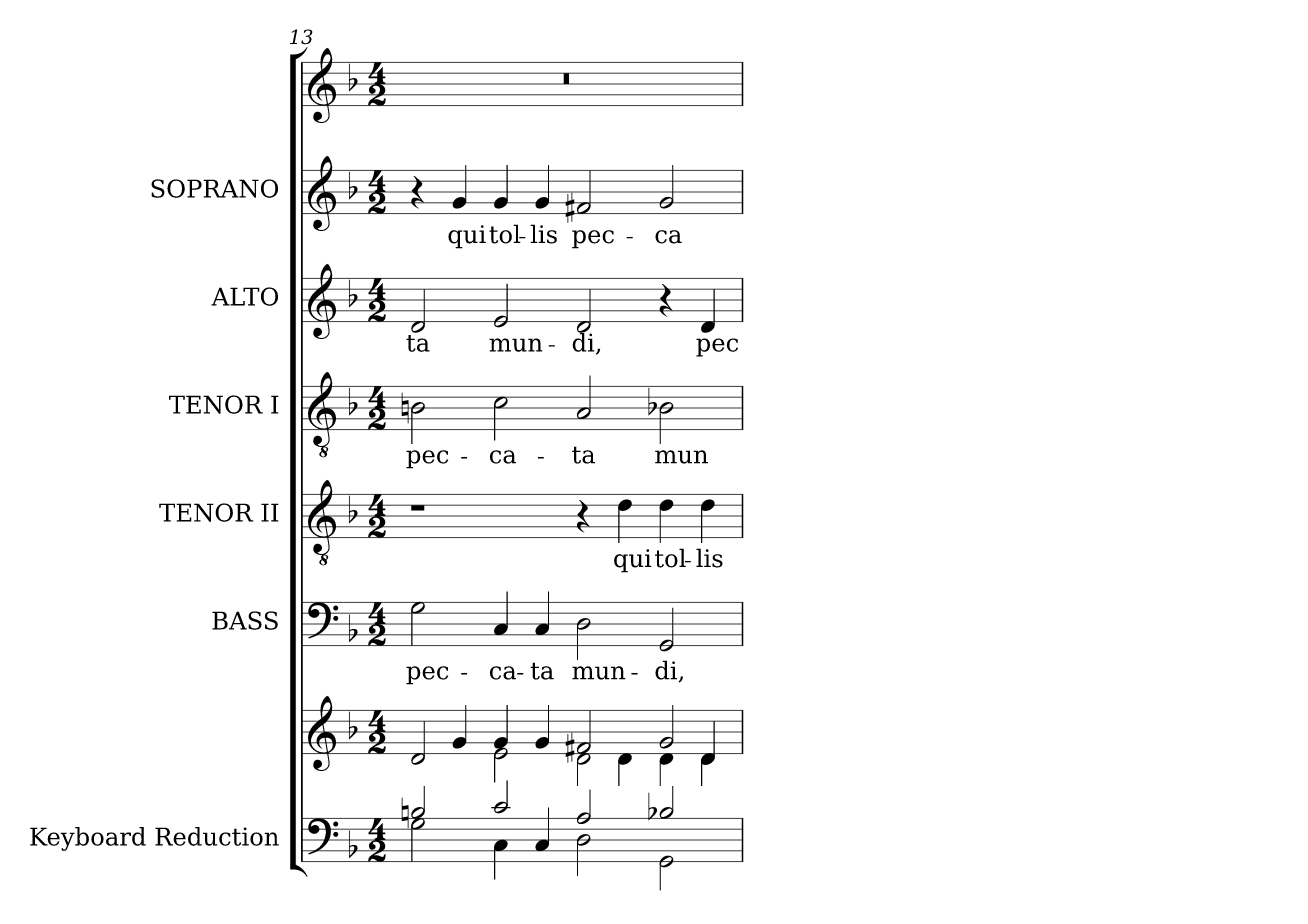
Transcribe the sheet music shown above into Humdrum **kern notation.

**kern	**kern	**kern	**text	**kern	**text	**kern	**text	**kern	**text	**kern	**text	**kern
*part7	*part7	*part6	*part6	*part5	*part5	*part4	*part4	*part3	*part3	*part2	*part2	*part1
*staff8	*staff7	*staff6	*staff6	*staff5	*staff5	*staff4	*staff4	*staff3	*staff3	*staff2	*staff2	*staff1
*I"Keyboard Reduction	*	*I"BASS	*	*I"TENOR II	*	*I"TENOR I	*	*I"ALTO	*	*I"SOPRANO	*	*
*I'Reduc.	*	*I'B.	*	*I'T. II	*	*I'T. I	*	*I'A.	*	*I'S.	*	*
!!LO:PB:g=z
*clefF4	*clefG2	*clefF4	*	*clefGv2	*	*clefGv2	*	*clefG2	*	*clefG2	*	*clefG2
*	*	*	*	*ITrd7c12	*	*ITrd7c12	*	*	*	*	*	*
*k[b-]	*k[b-]	*k[b-]	*	*k[b-]	*	*k[b-]	*	*k[b-]	*	*k[b-]	*	*k[b-]
*F:	*F:	*F:	*	*F:	*	*F:	*	*F:	*	*F:	*	*F:
*M4/2	*M4/2	*M4/2	*	*M4/2	*	*M4/2	*	*M4/2	*	*M4/2	*	*M4/2
=13	=13	=13	=13	=13	=13	=13	=13	=13	=13	=13	=13	=13
*^	*^	*	*	*	*	*	*	*	*	*	*	*
*	*	*	*^	*	*	*	*	*	*	*	*	*	*	*
!	!	!	!	!	!	!LO:LY:b:color=#000000	!	!	!	!	!	!	!	!	!
!	!	!	!	!	!	!	!	!	!	!LO:LY:b:color=#000000	!	!	!	!	!
!	!	!	!	!	!	!	!	!	!	!	!	!LO:LY:b:color=#000000	!	!	!LO:N:vis=1
2Bni/	2Gi\	4ryy	2di/	1ryy	2Gi\	pec-	1r	.	2BBni\	pec-	2di/	-ta	4r	.	0r
!	!	!	!	!	!	!	!	!	!	!	!	!	!	!LO:LY:b:color=#000000	!
.	.	4gi/	.	.	.	.	.	.	.	.	.	.	4gi/	qui	.
!	!	!	!	!	!	!LO:LY:b:color=#000000	!	!	!	!	!	!	!	!	!
!	!	!	!	!	!	!	!	!	!	!LO:LY:b:color=#000000	!	!	!	!	!
!	!	!	!	!	!	!	!	!	!	!	!	!LO:LY:b:color=#000000	!	!	!
!	!	!	!	!	!	!	!	!	!	!	!	!	!	!LO:LY:b:color=#000000	!
2ci/	4Ci\	4gi/	2ei\	.	4Ci/	-ca-	.	.	2Ci\	-ca-	2ei/	mun-	4gi/	tol-	.
!	!	!	!	!	!	!LO:LY:b:color=#000000	!	!	!	!	!	!	!	!	!
!	!	!	!	!	!	!	!	!	!	!	!	!	!	!LO:LY:b:color=#000000	!
.	4Ci/	4gi/	.	.	4Ci/	-ta	.	.	.	.	.	.	4gi/	-lis	.
!	!	!	!	!	!	!LO:LY:b:color=#000000	!	!	!	!	!	!	!	!	!
!	!	!	!	!	!	!	!	!	!	!LO:LY:b:color=#000000	!	!	!	!	!
!	!	!	!	!	!	!	!	!	!	!	!	!LO:LY:b:color=#000000	!	!	!
!	!	!	!	!	!	!	!	!	!	!	!	!	!	!LO:LY:b:color=#000000	!
2Ai/	2Di\	2f#Xi/	2di\	4ryy	2Di\	mun-	4r	.	2AAi/	-ta	2di/	-di,	2f#Xi/	pec-	.
!	!	!	!	!	!	!	!	!LO:LY:b:color=#000000	!	!	!	!	!	!	!
.	.	.	.	4di\	.	.	4Di\	qui	.	.	.	.	.	.	.
!	!	!	!	!	!	!LO:LY:b:color=#000000	!	!	!	!	!	!	!	!	!
!	!	!	!	!	!	!	!	!LO:LY:b:color=#000000	!	!	!	!	!	!	!
!	!	!	!	!	!	!	!	!	!	!LO:LY:b:color=#000000	!	!	!	!	!
!	!	!	!	!	!	!	!	!	!	!	!	!	!	!LO:LY:b:color=#000000	!
2B-Xi/	2GGi\	2gi/	4ryy	4di\	2GGi/	-di,	4Di\	tol-	2BB-Xi\	mun-	4r	.	2gi/	-ca-	.
!	!	!	!	!	!	!	!	!LO:LY:b:color=#000000	!	!	!	!	!	!	!
!	!	!	!	!	!	!	!	!	!	!	!	!LO:LY:b:color=#000000	!	!	!
.	.	.	4di\	4di/	.	.	4Di\	-lis	.	.	4di/	pec-	.	.	.
*v	*v	*	*	*	*	*	*	*	*	*	*	*	*	*	*
*	*v	*v	*v	*	*	*	*	*	*	*	*	*	*	*
=	=	=	=	=	=	=	=	=	=	=	=	=
*-	*-	*-	*-	*-	*-	*-	*-	*-	*-	*-	*-	*-
